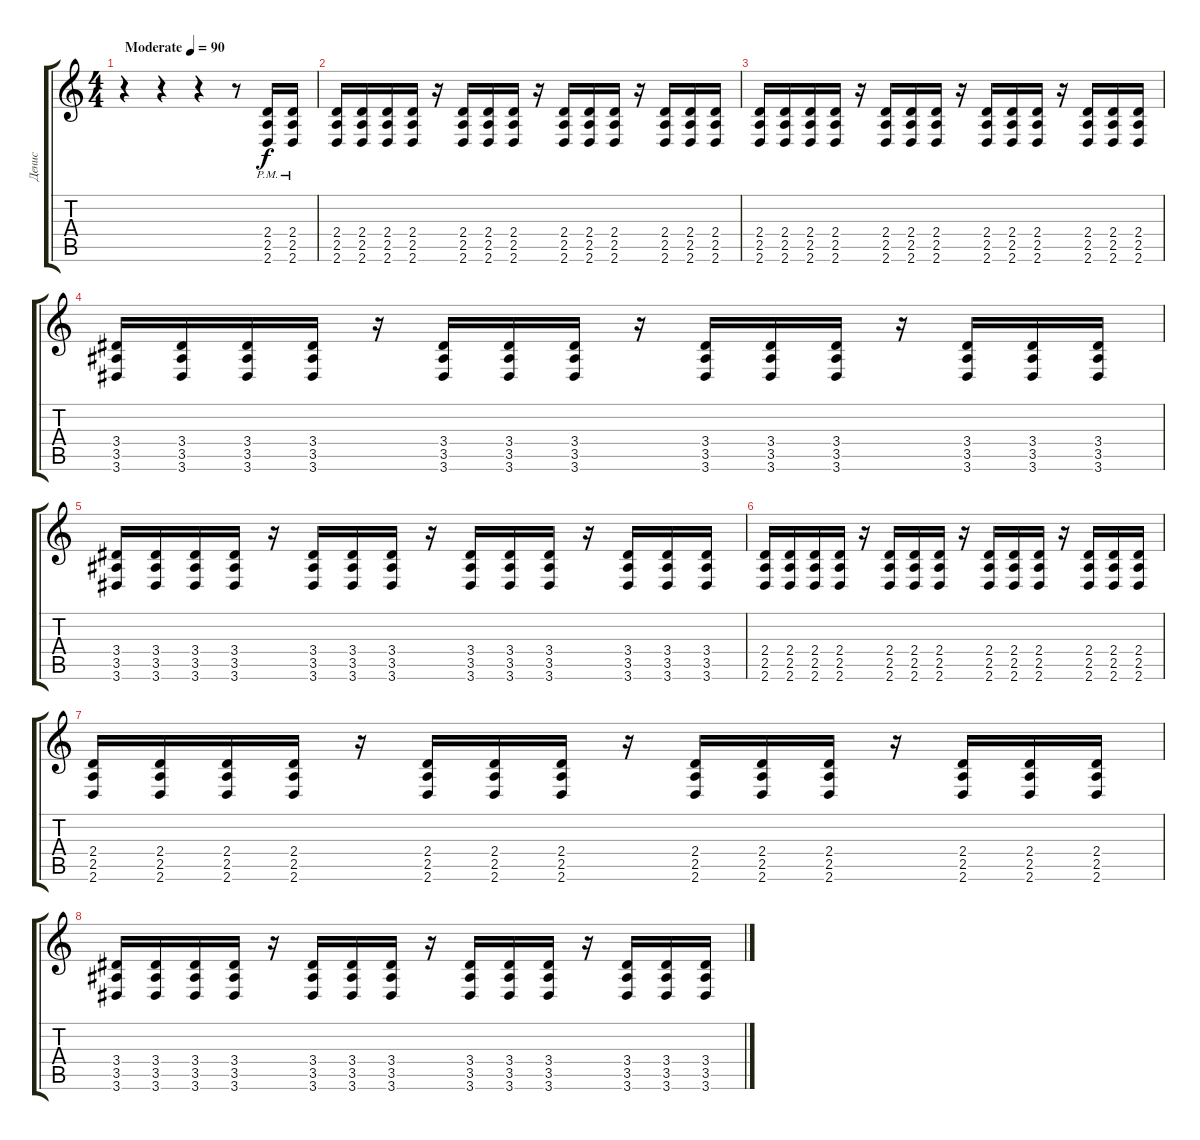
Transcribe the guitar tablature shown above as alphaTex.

\track ("Денис" "Денис") {instrument overdrivenguitar}
\staff {score tabs}
\tuning (D4 A3 F3 C3 G2 C2) {hide}
\ts (4 4)
\tempo (90 "Moderate")
\clef g2
\ks c
r.4{dy f instrument overdrivenguitar} r.4 r.4 r.8 (2.4{pm} 2.5{pm} 2.6{pm}).16 (2.4{pm} 2.5{pm} 2.6{pm}).16 |
(2.4 2.5 2.6).16 (2.4 2.5 2.6).16 (2.4 2.5 2.6).16 (2.4 2.5 2.6).16 r.16 (2.4 2.5 2.6).16 (2.4 2.5 2.6).16 (2.4 2.5 2.6).16 r.16 (2.4 2.5 2.6).16 (2.4 2.5 2.6).16 (2.4 2.5 2.6).16 r.16 (2.4 2.5 2.6).16 (2.4 2.5 2.6).16 (2.4 2.5 2.6).16 |
(2.4 2.5 2.6).16 (2.4 2.5 2.6).16 (2.4 2.5 2.6).16 (2.4 2.5 2.6).16 r.16 (2.4 2.5 2.6).16 (2.4 2.5 2.6).16 (2.4 2.5 2.6).16 r.16 (2.4 2.5 2.6).16 (2.4 2.5 2.6).16 (2.4 2.5 2.6).16 r.16 (2.4 2.5 2.6).16 (2.4 2.5 2.6).16 (2.4 2.5 2.6).16 |
(3.4 3.5 3.6).16 (3.4 3.5 3.6).16 (3.4 3.5 3.6).16 (3.4 3.5 3.6).16 r.16 (3.4 3.5 3.6).16 (3.4 3.5 3.6).16 (3.4 3.5 3.6).16 r.16 (3.4 3.5 3.6).16 (3.4 3.5 3.6).16 (3.4 3.5 3.6).16 r.16 (3.4 3.5 3.6).16 (3.4 3.5 3.6).16 (3.4 3.5 3.6).16 |
(3.4 3.5 3.6).16 (3.4 3.5 3.6).16 (3.4 3.5 3.6).16 (3.4 3.5 3.6).16 r.16 (3.4 3.5 3.6).16 (3.4 3.5 3.6).16 (3.4 3.5 3.6).16 r.16 (3.4 3.5 3.6).16 (3.4 3.5 3.6).16 (3.4 3.5 3.6).16 r.16 (3.4 3.5 3.6).16 (3.4 3.5 3.6).16 (3.4 3.5 3.6).16 |
(2.4 2.5 2.6).16 (2.4 2.5 2.6).16 (2.4 2.5 2.6).16 (2.4 2.5 2.6).16 r.16 (2.4 2.5 2.6).16 (2.4 2.5 2.6).16 (2.4 2.5 2.6).16 r.16 (2.4 2.5 2.6).16 (2.4 2.5 2.6).16 (2.4 2.5 2.6).16 r.16 (2.4 2.5 2.6).16 (2.4 2.5 2.6).16 (2.4 2.5 2.6).16 |
(2.4 2.5 2.6).16 (2.4 2.5 2.6).16 (2.4 2.5 2.6).16 (2.4 2.5 2.6).16 r.16 (2.4 2.5 2.6).16 (2.4 2.5 2.6).16 (2.4 2.5 2.6).16 r.16 (2.4 2.5 2.6).16 (2.4 2.5 2.6).16 (2.4 2.5 2.6).16 r.16 (2.4 2.5 2.6).16 (2.4 2.5 2.6).16 (2.4 2.5 2.6).16 |
(3.4 3.5 3.6).16 (3.4 3.5 3.6).16 (3.4 3.5 3.6).16 (3.4 3.5 3.6).16 r.16 (3.4 3.5 3.6).16 (3.4 3.5 3.6).16 (3.4 3.5 3.6).16 r.16 (3.4 3.5 3.6).16 (3.4 3.5 3.6).16 (3.4 3.5 3.6).16 r.16 (3.4 3.5 3.6).16 (3.4 3.5 3.6).16 (3.4 3.5 3.6).16
